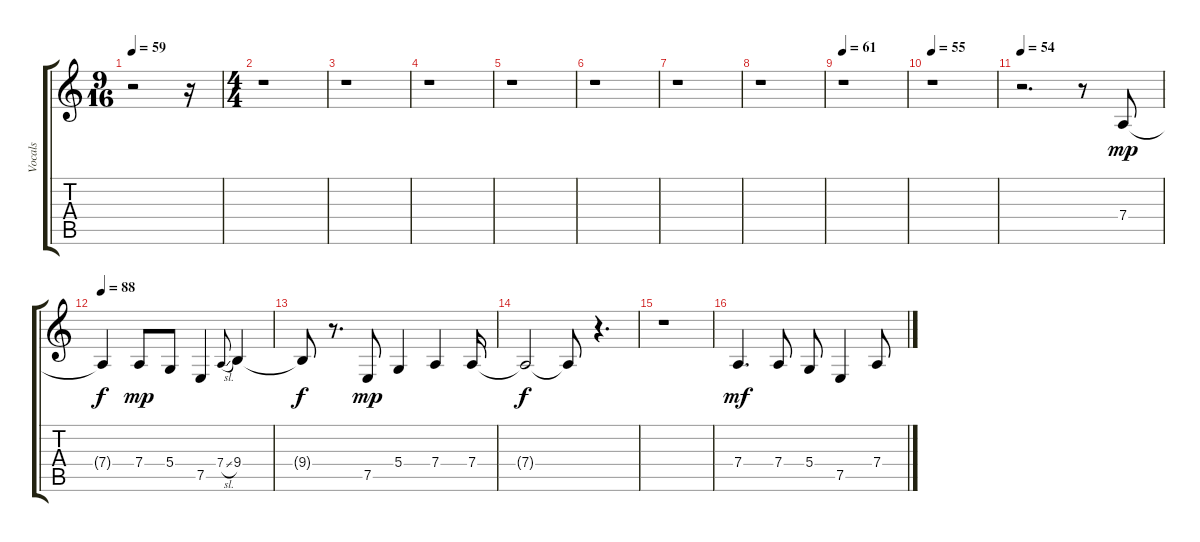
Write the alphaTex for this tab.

\track ("Vocals" "Vocals") {instrument violin}
\staff {score tabs}
\tuning (E4 B3 G3 D3 A2 E2) {hide}
\ts (9 16)
\tempo 59
\clef g2
\ks c
r.2{dy mp instrument violin} r.16 |
\ts (4 4)
r.1 |
r.1 |
r.1 |
r.1 |
r.1 |
r.1 |
r.1 |
\tempo 61
r.1 |
\tempo 55
r.1 |
\tempo 54
r.2{d} r.8 7.4.8 |
\tempo 88
7.4{t}.4{dy f} 7.4.8{dy mp} 5.4.8 7.5.4 7.4{sl}.8{gr onbeat} 9.4.4 |
9.4{t}.8{dy f} r.8{d} 7.5.8{dy mp} 5.4.4 7.4.4 7.4.16 |
7.4{t}.2{dy f} 7.4{t}.8 r.4{d} |
r.1 |
7.4.4{d dy mf} 7.4.8 5.4.8 7.5.4 7.4{sl}.8
